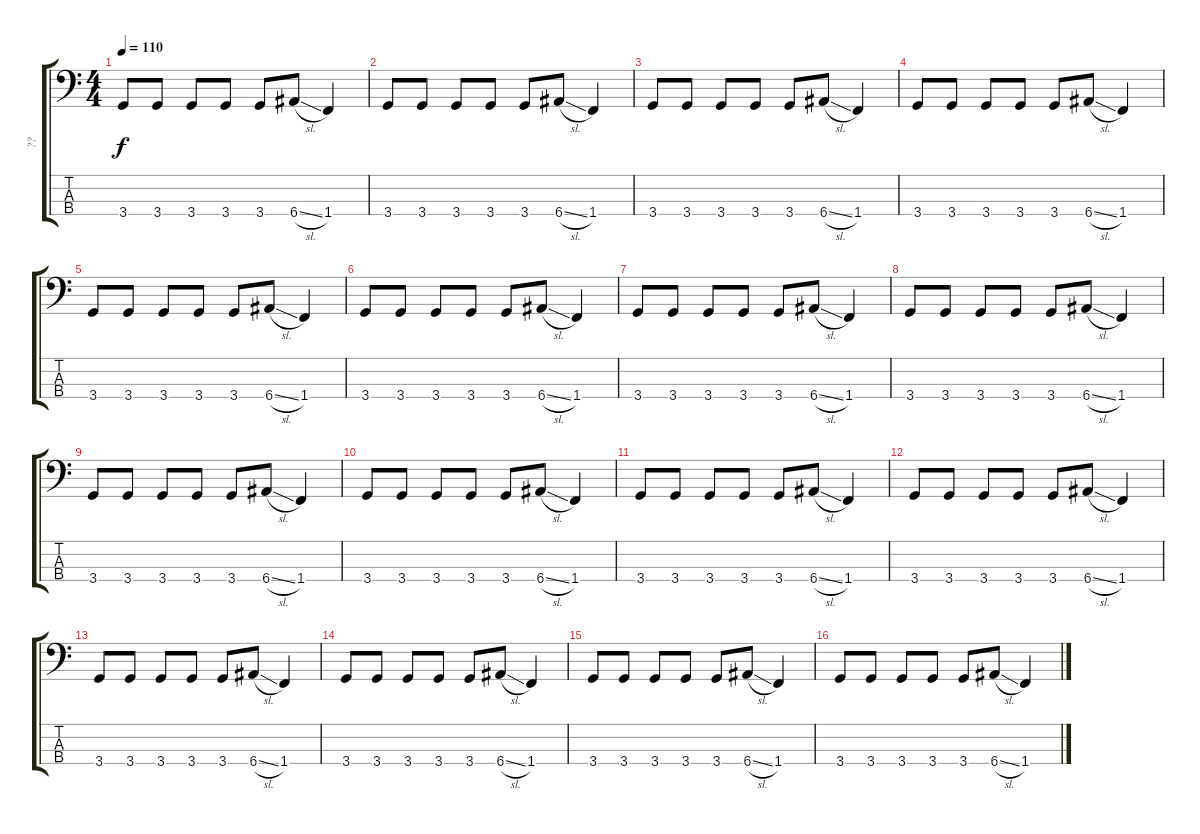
\track ("??" "??") {instrument electricbasspick}
\staff {score tabs}
\tuning (G2 D2 A1 E1) {hide}
\ts (4 4)
\tempo 110
\clef f4
\ks c
3.4.8{dy f} 3.4.8 3.4.8 3.4.8 3.4.8 6.4{sl}.8 1.4.4 |
3.4.8 3.4.8 3.4.8 3.4.8 3.4.8 6.4{sl}.8 1.4.4 |
3.4.8 3.4.8 3.4.8 3.4.8 3.4.8 6.4{sl}.8 1.4.4 |
3.4.8 3.4.8 3.4.8 3.4.8 3.4.8 6.4{sl}.8 1.4.4 |
3.4.8 3.4.8 3.4.8 3.4.8 3.4.8 6.4{sl}.8 1.4.4 |
3.4.8 3.4.8 3.4.8 3.4.8 3.4.8 6.4{sl}.8 1.4.4 |
3.4.8 3.4.8 3.4.8 3.4.8 3.4.8 6.4{sl}.8 1.4.4 |
3.4.8 3.4.8 3.4.8 3.4.8 3.4.8 6.4{sl}.8 1.4.4 |
3.4.8 3.4.8 3.4.8 3.4.8 3.4.8 6.4{sl}.8 1.4.4 |
3.4.8 3.4.8 3.4.8 3.4.8 3.4.8 6.4{sl}.8 1.4.4 |
3.4.8 3.4.8 3.4.8 3.4.8 3.4.8 6.4{sl}.8 1.4.4 |
3.4.8 3.4.8 3.4.8 3.4.8 3.4.8 6.4{sl}.8 1.4.4 |
3.4.8 3.4.8 3.4.8 3.4.8 3.4.8 6.4{sl}.8 1.4.4 |
3.4.8 3.4.8 3.4.8 3.4.8 3.4.8 6.4{sl}.8 1.4.4 |
3.4.8 3.4.8 3.4.8 3.4.8 3.4.8 6.4{sl}.8 1.4.4 |
3.4.8 3.4.8 3.4.8 3.4.8 3.4.8 6.4{sl}.8 1.4.4
